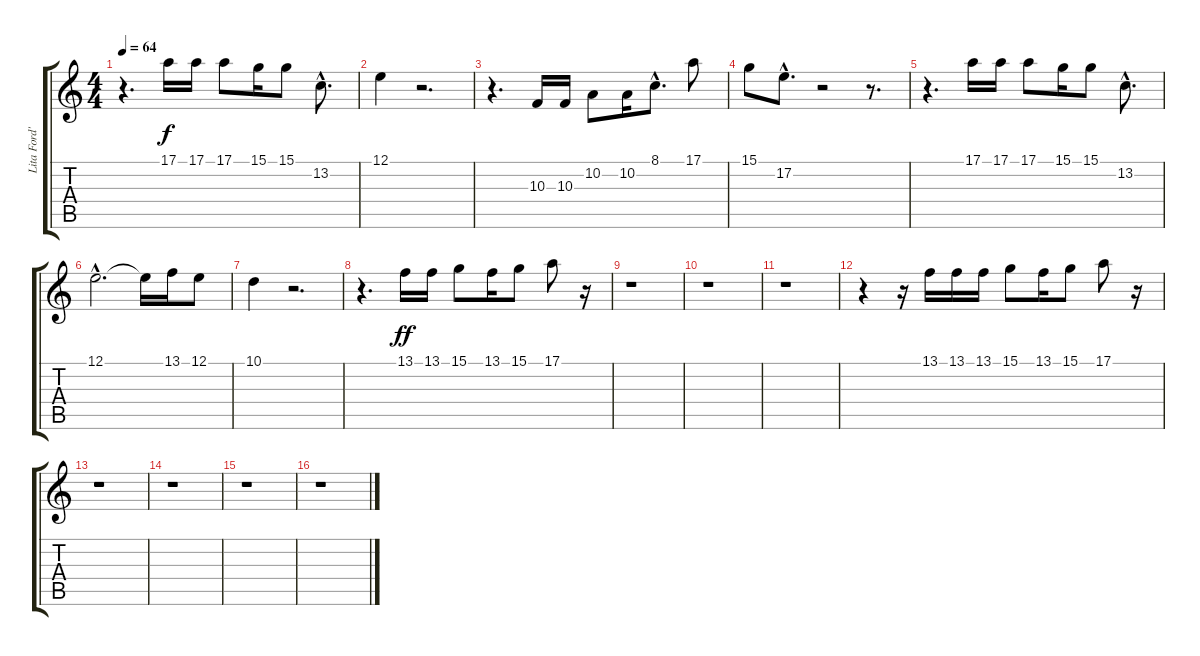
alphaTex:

\track ("Lita Ford's Voice" "Lita Ford'") {instrument panflute}
\staff {score tabs}
\tuning (E4 B3 G3 D3 A2 E2) {hide}
\ts (4 4)
\tempo 64
\clef g2
\ks c
r.4{d dy f} 17.1.16 17.1.16 17.1.8 15.1.16 15.1.8 13.2{hac}.8{d} |
12.1.4 r.2{d} |
r.4{d} 10.3.16 10.3.16 10.2.8 10.2.16 8.1{hac}.8{d} 17.1.8 |
15.1.8 17.2{hac}.8{d} r.2 r.8{d} |
r.4{d} 17.1.16 17.1.16 17.1.8 15.1.16 15.1.8 13.2{hac}.8{d} |
12.1{hac}.2{d} 12.1{t}.16 13.1.16 12.1.8 |
10.1.4 r.2{d} |
r.4{d} 13.1.16{dy ff} 13.1.16 15.1.8 13.1.16 15.1.8 17.1.8 r.16 |
r.1 |
r.1 |
r.1 |
r.4 r.16 13.1.16 13.1.16 13.1.16 15.1.8 13.1.16 15.1.8 17.1.8 r.16 |
r.1 |
r.1 |
r.1 |
r.1
